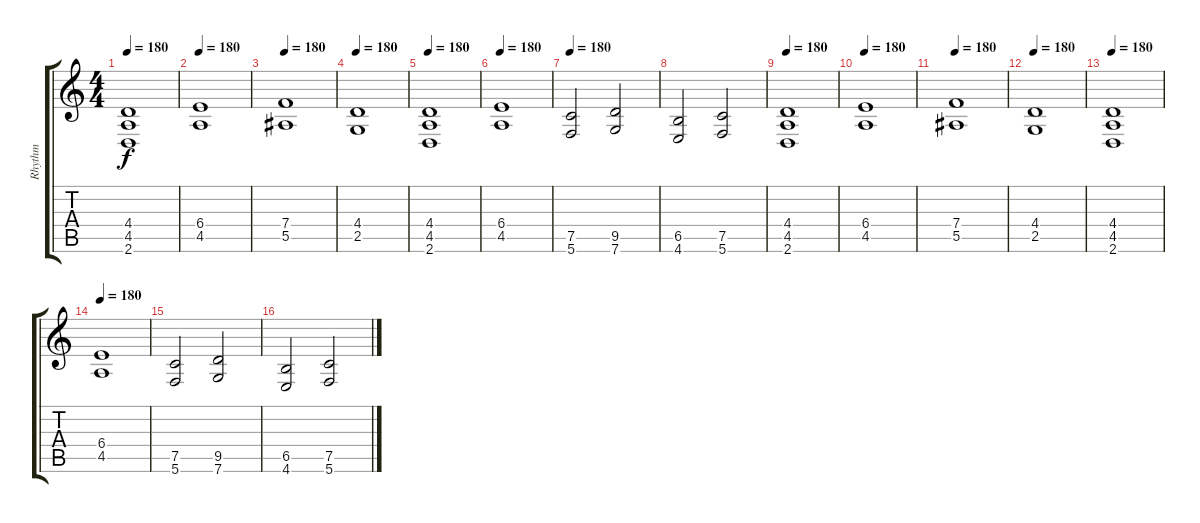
\track ("Rhythm" "Rhythm") {instrument distortionguitar}
\staff {score tabs}
\tuning (C4 G3 Eb3 Bb2 F2 C2) {hide}
\ts (4 4)
\tempo 180
\clef g2
\ks c
(4.4 4.5 2.6).1{dy f} |
\tempo 180
(6.4 4.5).1 |
\tempo 180
(7.4 5.5).1 |
\tempo 180
(4.4 2.5).1 |
\tempo 180
(4.4 4.5 2.6).1 |
\tempo 180
(6.4 4.5).1 |
\tempo 180
(7.5 5.6).2 (9.5 7.6).2 |
(6.5 4.6).2 (7.5 5.6).2 |
\tempo 180
(4.4 4.5 2.6).1 |
\tempo 180
(6.4 4.5).1 |
\tempo 180
(7.4 5.5).1 |
\tempo 180
(4.4 2.5).1 |
\tempo 180
(4.4 4.5 2.6).1 |
\tempo 180
(6.4 4.5).1 |
(7.5 5.6).2 (9.5 7.6).2 |
(6.5 4.6).2 (7.5 5.6).2
